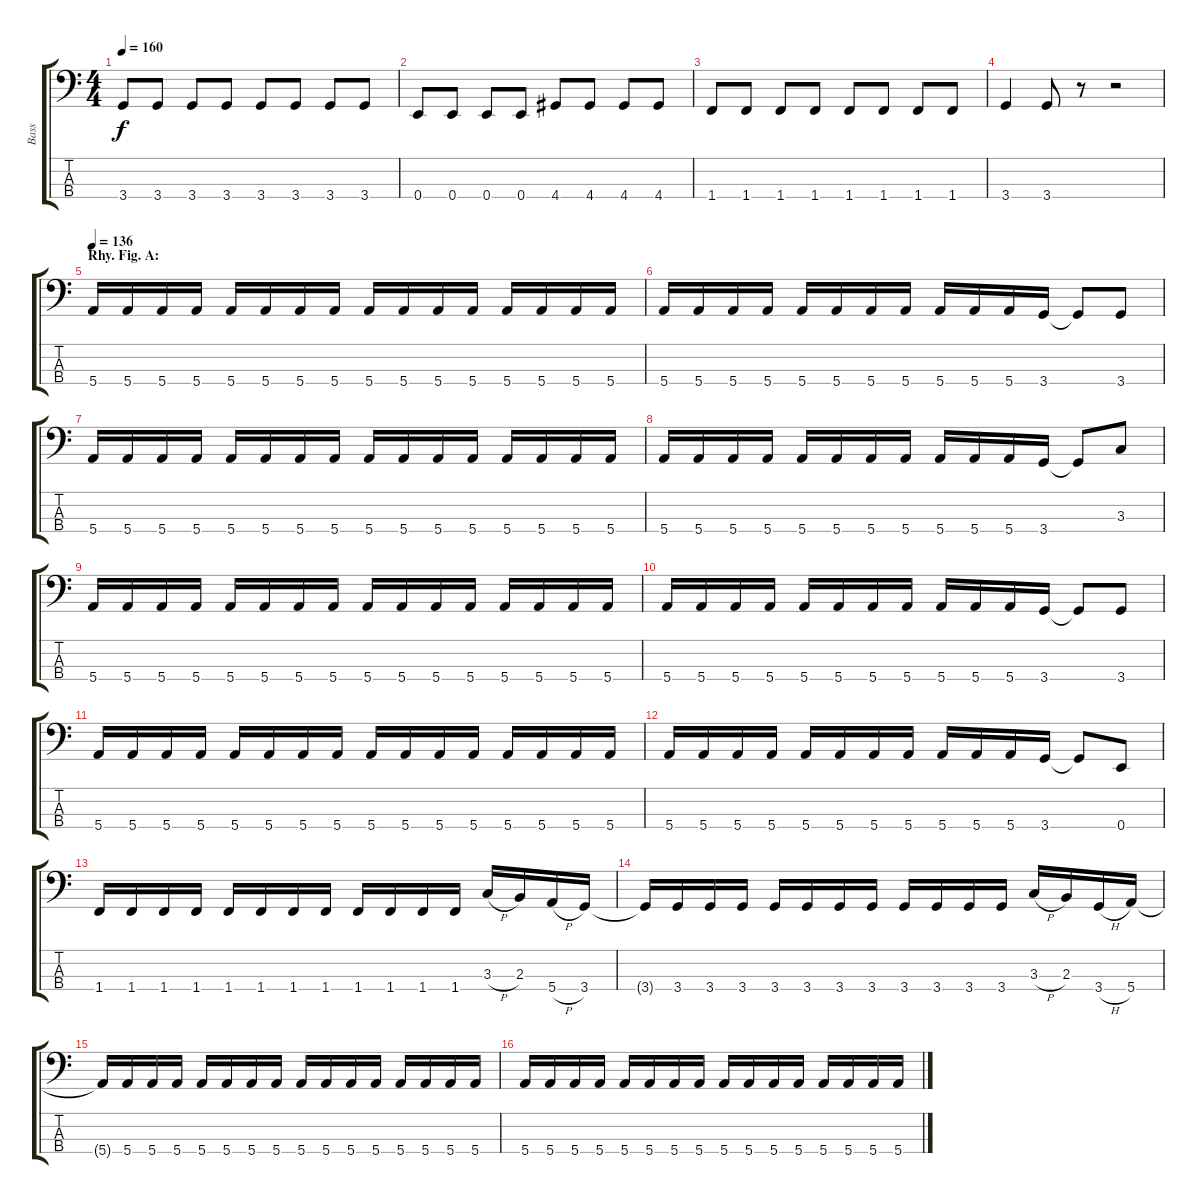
\track ("Bass" "Bass") {instrument electricbasspick}
\staff {score tabs}
\tuning (G2 D2 A1 E1) {hide}
\ts (4 4)
\tempo 160
\clef f4
\ks c
3.4.8{dy f} 3.4.8 3.4.8 3.4.8 3.4.8 3.4.8 3.4.8 3.4.8 |
0.4.8 0.4.8 0.4.8 0.4.8 4.4.8 4.4.8 4.4.8 4.4.8 |
1.4.8 1.4.8 1.4.8 1.4.8 1.4.8 1.4.8 1.4.8 1.4.8 |
3.4.4 3.4.8 r.8 r.2 |
\section ("" "Rhy. Fig. A:")
\tempo 136
5.4.16 5.4.16 5.4.16 5.4.16 5.4.16 5.4.16 5.4.16 5.4.16 5.4.16 5.4.16 5.4.16 5.4.16 5.4.16 5.4.16 5.4.16 5.4.16 |
5.4.16 5.4.16 5.4.16 5.4.16 5.4.16 5.4.16 5.4.16 5.4.16 5.4.16 5.4.16 5.4.16 3.4.16 3.4{t}.8 3.4.8 |
5.4.16 5.4.16 5.4.16 5.4.16 5.4.16 5.4.16 5.4.16 5.4.16 5.4.16 5.4.16 5.4.16 5.4.16 5.4.16 5.4.16 5.4.16 5.4.16 |
5.4.16 5.4.16 5.4.16 5.4.16 5.4.16 5.4.16 5.4.16 5.4.16 5.4.16 5.4.16 5.4.16 3.4.16 3.4{t}.8 3.3.8 |
5.4.16 5.4.16 5.4.16 5.4.16 5.4.16 5.4.16 5.4.16 5.4.16 5.4.16 5.4.16 5.4.16 5.4.16 5.4.16 5.4.16 5.4.16 5.4.16 |
5.4.16 5.4.16 5.4.16 5.4.16 5.4.16 5.4.16 5.4.16 5.4.16 5.4.16 5.4.16 5.4.16 3.4.16 3.4{t}.8 3.4.8 |
5.4.16 5.4.16 5.4.16 5.4.16 5.4.16 5.4.16 5.4.16 5.4.16 5.4.16 5.4.16 5.4.16 5.4.16 5.4.16 5.4.16 5.4.16 5.4.16 |
5.4.16 5.4.16 5.4.16 5.4.16 5.4.16 5.4.16 5.4.16 5.4.16 5.4.16 5.4.16 5.4.16 3.4.16 3.4{t}.8 0.4.8 |
1.4.16 1.4.16 1.4.16 1.4.16 1.4.16 1.4.16 1.4.16 1.4.16 1.4.16 1.4.16 1.4.16 1.4.16 3.3{h}.16 2.3.16 5.4{h}.16 3.4.16 |
3.4{t}.16 3.4.16 3.4.16 3.4.16 3.4.16 3.4.16 3.4.16 3.4.16 3.4.16 3.4.16 3.4.16 3.4.16 3.3{h}.16 2.3.16 3.4{h}.16 5.4.16 |
5.4{t}.16 5.4.16 5.4.16 5.4.16 5.4.16 5.4.16 5.4.16 5.4.16 5.4.16 5.4.16 5.4.16 5.4.16 5.4.16 5.4.16 5.4.16 5.4.16 |
5.4.16 5.4.16 5.4.16 5.4.16 5.4.16 5.4.16 5.4.16 5.4.16 5.4.16 5.4.16 5.4.16 5.4.16 5.4.16 5.4.16 5.4.16 5.4.16
